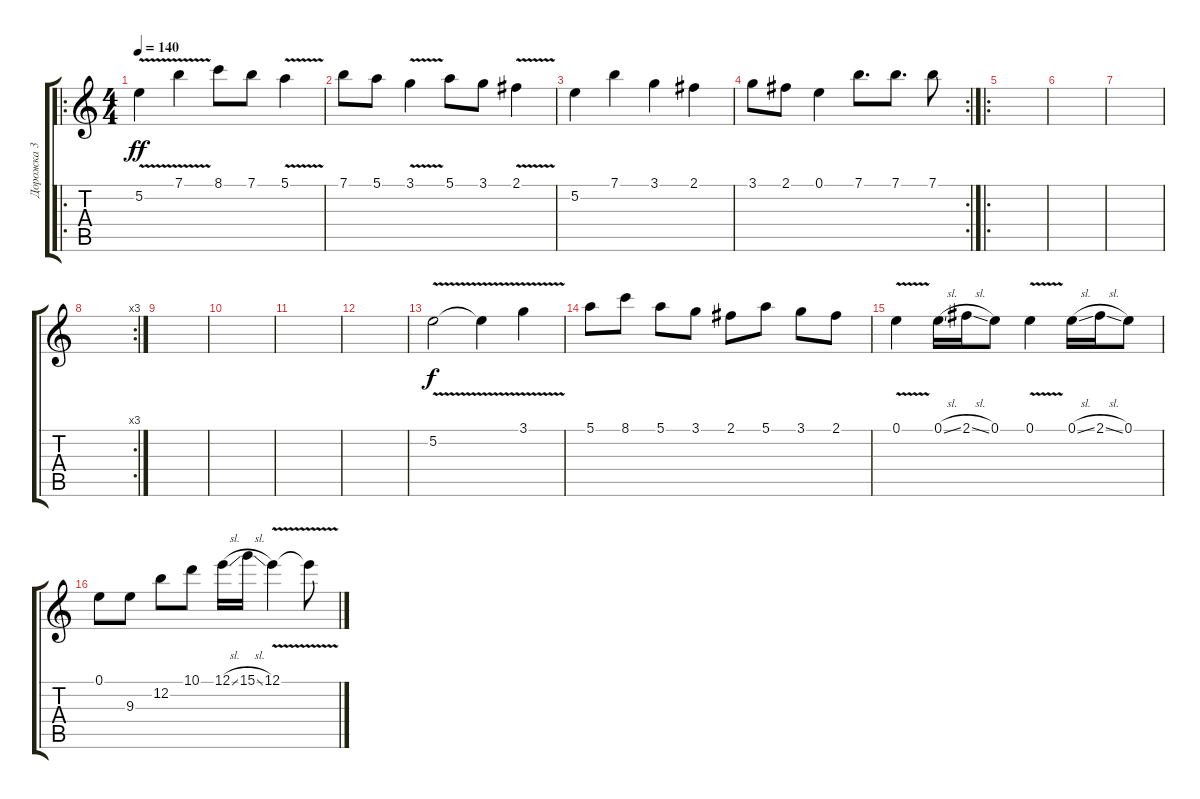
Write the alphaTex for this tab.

\track ("Дорожка 3" "Дорожка 3") {instrument piccolo}
\staff {score tabs}
\tuning (E5 B4 G4 D4 A3 E3) {hide}
\ro
\ts (4 4)
\tempo 140
\clef g2
\ks c
5.2{v}.4{dy ff} 7.1{v}.4 8.1.8 7.1.8 5.1{v}.4 |
7.1.8 5.1.8 3.1{v}.4 5.1.8 3.1.8 2.1{v}.4 |
5.2.4 7.1.4 3.1.4 2.1.4 |
\rc 2
3.1.8 2.1.8 0.1.4 7.1.8{d} 7.1.8{d} 7.1.8 |
\ro
|
|
|
\rc 3
|
|
|
|
|
5.2{v}.2{dy f} 5.2{t}.4 3.1{v}.4 |
5.1.8 8.1.8 5.1.8 3.1.8 2.1.8 5.1.8 3.1.8 2.1.8 |
0.1{v}.4 0.1{sl}.16 2.1{sl}.16 0.1.8 0.1{v}.4 0.1{sl}.16 2.1{sl}.16 0.1.8 |
0.1.8 9.3.8 12.2.8 10.1.8 12.1{sl}.16 15.1{sl}.16 12.1{v}.4 12.1{t}.8
